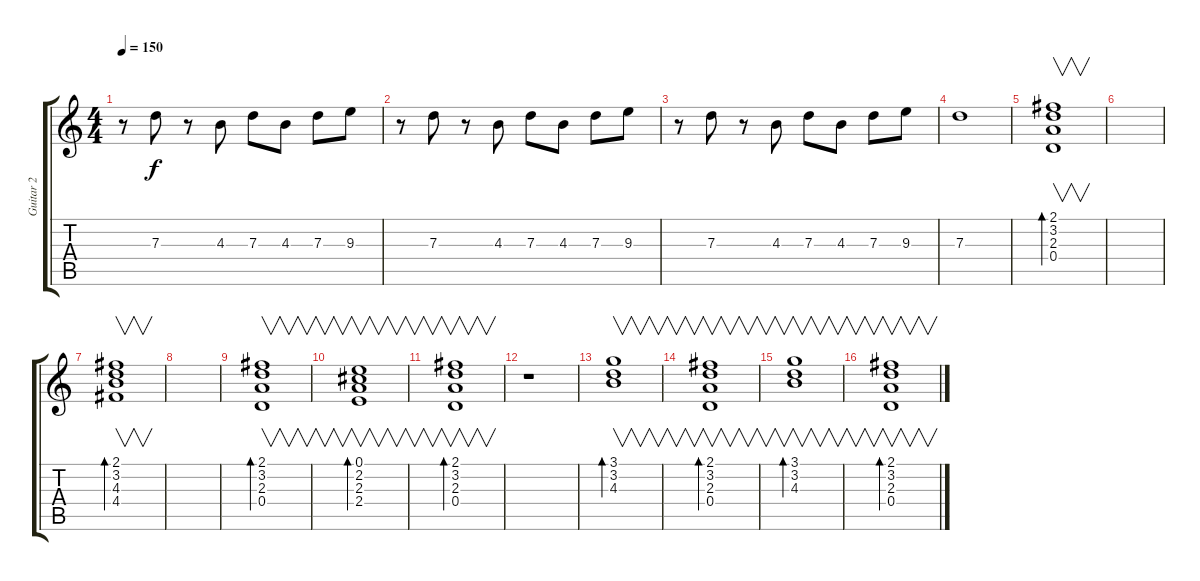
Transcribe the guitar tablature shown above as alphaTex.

\track ("Guitar 2" "Guitar 2") {instrument electricguitarjazz}
\staff {score tabs}
\tuning (E4 B3 G3 D3 A2 E2) {hide}
\ts (4 4)
\tempo 150
\clef g2
\ks c
r.8{dy f} 7.3.8 r.8 4.3.8 7.3.8 4.3.8 7.3.8 9.3.8 |
r.8 7.3.8 r.8 4.3.8 7.3.8 4.3.8 7.3.8 9.3.8 |
r.8 7.3.8 r.8 4.3.8 7.3.8 4.3.8 7.3.8 9.3.8 |
7.3.1 |
(2.1 3.2 2.3 0.4).1{v bd 240} |
|
(2.1 3.2 4.3 4.4).1{v bd 240} |
|
(2.1 3.2 2.3 0.4).1{v bd 240} |
(0.1 2.2 2.3 2.4).1{v bd 240} |
(2.1 3.2 2.3 0.4).1{v bd 240} |
r.1 |
(3.1 3.2 4.3).1{v bd 240} |
(2.1 3.2 2.3 0.4).1{v bd 240} |
(3.1 3.2 4.3).1{v bd 240} |
(2.1 3.2 2.3 0.4).1{v bd 240}
